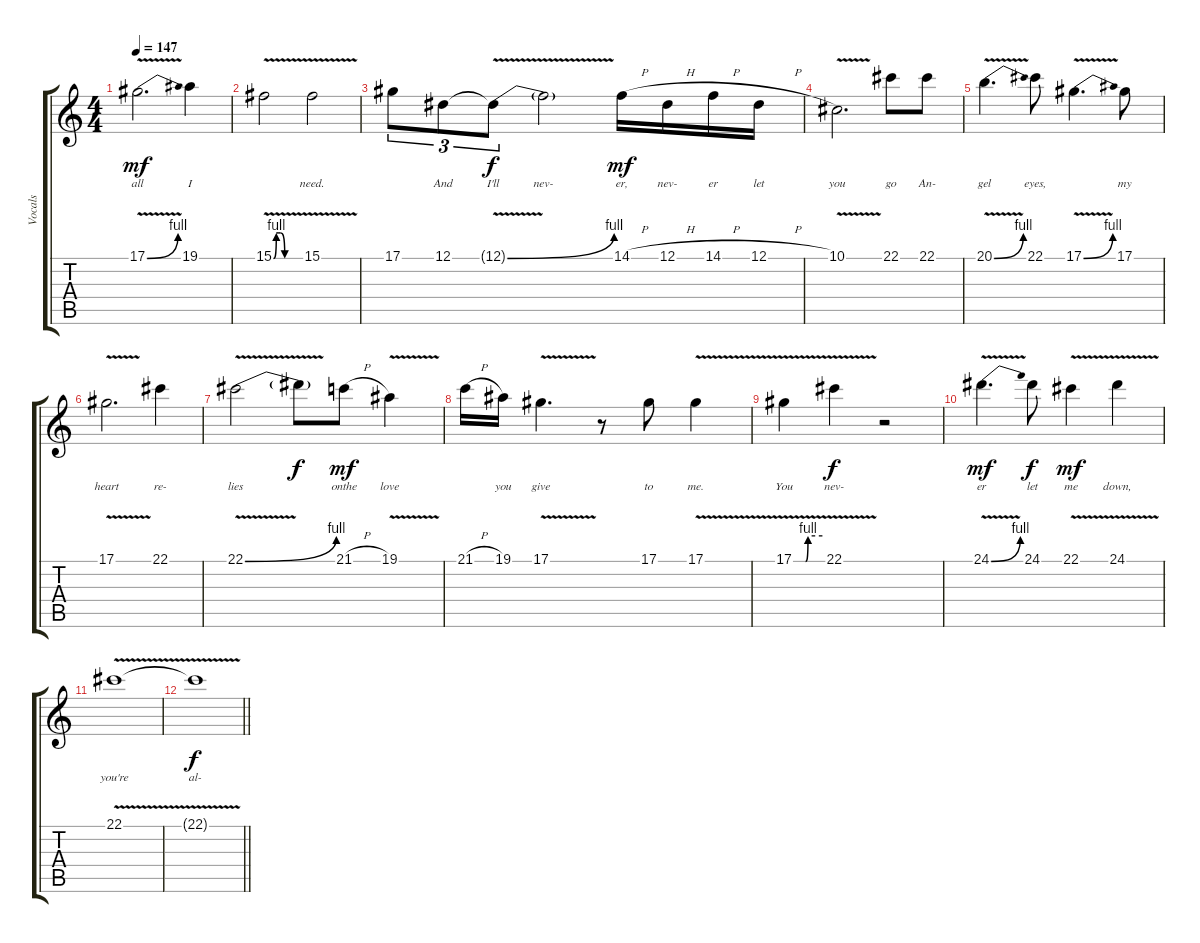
\track ("Vocals" "Vocals") {instrument clarinet}
\staff {score tabs}
\tuning (Eb4 Bb3 Gb3 Db3 Ab2 Eb2) {hide}
\ts (4 4)
\tempo 147
\clef g2
\ks c
17.1{be (bend 0 0 60 4) v}.2{d lyrics (0 "all") lyrics (1 "") lyrics (2 "") lyrics (3 "") lyrics (4 "") dy mf} 19.1.4{lyrics (0 "I") lyrics (1 "") lyrics (2 "") lyrics (3 "") lyrics (4 "")} |
15.1{be (custom 0 0 6 4 10 4 15 4 25 0 30 0 60 0) v}.2{lyrics (0 "") lyrics (1 "") lyrics (2 "") lyrics (3 "") lyrics (4 "")} 15.1{v}.2{lyrics (0 "need.") lyrics (1 "") lyrics (2 "") lyrics (3 "") lyrics (4 "")} |
17.1.8{tu (3 2) lyrics (0 "") lyrics (1 "") lyrics (2 "") lyrics (3 "") lyrics (4 "")} 12.1.8{tu (3 2) lyrics (0 "And") lyrics (1 "") lyrics (2 "") lyrics (3 "") lyrics (4 "")} 12.1{be (bend 0 0 60 4) v t}.8{tu (3 2) lyrics (0 "I'll") lyrics (1 "") lyrics (2 "") lyrics (3 "") lyrics (4 "") dy f} 12.1{t}.2{lyrics (0 "nev-") lyrics (1 "") lyrics (2 "") lyrics (3 "") lyrics (4 "")} 14.1{h}.16{lyrics (0 "er,") lyrics (1 "") lyrics (2 "") lyrics (3 "") lyrics (4 "") dy mf} 12.1{h}.16{lyrics (0 "nev-") lyrics (1 "") lyrics (2 "") lyrics (3 "") lyrics (4 "")} 14.1{h}.16{lyrics (0 "er") lyrics (1 "") lyrics (2 "") lyrics (3 "") lyrics (4 "")} 12.1{h}.16{lyrics (0 "let") lyrics (1 "") lyrics (2 "") lyrics (3 "") lyrics (4 "")} |
10.1{v}.2{d lyrics (0 "you") lyrics (1 "") lyrics (2 "") lyrics (3 "") lyrics (4 "")} 22.1.8{lyrics (0 "go") lyrics (1 "") lyrics (2 "") lyrics (3 "") lyrics (4 "")} 22.1.8{lyrics (0 "An-") lyrics (1 "") lyrics (2 "") lyrics (3 "") lyrics (4 "")} |
20.1{be (bend 0 0 60 4) v}.4{d lyrics (0 "gel") lyrics (1 "") lyrics (2 "") lyrics (3 "") lyrics (4 "")} 22.1.8{lyrics (0 "eyes,") lyrics (1 "") lyrics (2 "") lyrics (3 "") lyrics (4 "")} 17.1{be (bend 0 0 60 4) v}.4{d lyrics (0 "") lyrics (1 "") lyrics (2 "") lyrics (3 "") lyrics (4 "")} 17.1.8{lyrics (0 "my") lyrics (1 "") lyrics (2 "") lyrics (3 "") lyrics (4 "")} |
17.1{v}.2{d lyrics (0 "heart") lyrics (1 "") lyrics (2 "") lyrics (3 "") lyrics (4 "")} 22.1.4{lyrics (0 "re-") lyrics (1 "") lyrics (2 "") lyrics (3 "") lyrics (4 "")} |
22.1{be (bend 0 0 60 4) v}.2{lyrics (0 "lies") lyrics (1 "") lyrics (2 "") lyrics (3 "") lyrics (4 "")} 22.1{t}.8{lyrics (0 "") lyrics (1 "") lyrics (2 "") lyrics (3 "") lyrics (4 "") dy f} 21.1{h}.8{lyrics (0 "onthe") lyrics (1 "") lyrics (2 "") lyrics (3 "") lyrics (4 "") dy mf} 19.1{v}.4{lyrics (0 "love") lyrics (1 "") lyrics (2 "") lyrics (3 "") lyrics (4 "")} |
21.1{h}.16{lyrics (0 "") lyrics (1 "") lyrics (2 "") lyrics (3 "") lyrics (4 "")} 19.1.16{lyrics (0 "you") lyrics (1 "") lyrics (2 "") lyrics (3 "") lyrics (4 "")} 17.1{v}.4{d lyrics (0 "give") lyrics (1 "") lyrics (2 "") lyrics (3 "") lyrics (4 "")} r.8 17.1.8{lyrics (0 "to") lyrics (1 "") lyrics (2 "") lyrics (3 "") lyrics (4 "")} 17.1{v}.4{lyrics (0 "me.") lyrics (1 "") lyrics (2 "") lyrics (3 "") lyrics (4 "")} |
17.1{be (custom 0 0 25 0 30 4 60 4) v}.4{lyrics (0 "You") lyrics (1 "") lyrics (2 "") lyrics (3 "") lyrics (4 "")} 22.1{v}.4{lyrics (0 "nev-") lyrics (1 "") lyrics (2 "") lyrics (3 "") lyrics (4 "") dy f} r.2 |
24.1{be (bend 0 0 60 4) v}.4{d lyrics (0 "er") lyrics (1 "") lyrics (2 "") lyrics (3 "") lyrics (4 "") dy mf} 24.1.8{lyrics (0 "let") lyrics (1 "") lyrics (2 "") lyrics (3 "") lyrics (4 "") dy f} 22.1{v}.4{lyrics (0 "me") lyrics (1 "") lyrics (2 "") lyrics (3 "") lyrics (4 "") dy mf} 24.1{v}.4{lyrics (0 "down,") lyrics (1 "") lyrics (2 "") lyrics (3 "") lyrics (4 "")} |
22.1{v}.1{lyrics (0 "you're") lyrics (1 "") lyrics (2 "") lyrics (3 "") lyrics (4 "")} |
\barLineRight lightlight
22.1{t}.1{lyrics (0 "al-") lyrics (1 "") lyrics (2 "") lyrics (3 "") lyrics (4 "") dy f}
